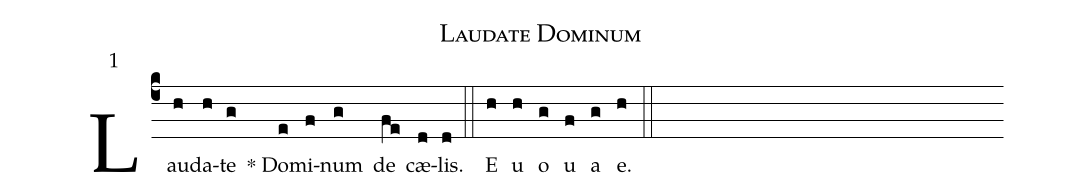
name:Laudate Dominum;
mode: 1;
%%
(c4)Lau(h)da(h)te(g) * Do(e)mi(f)num(g) de(fe) cæ(d)lis.(d) (::) E(h) u(h) o(g) u(f) a(g) e.(h) (::)
